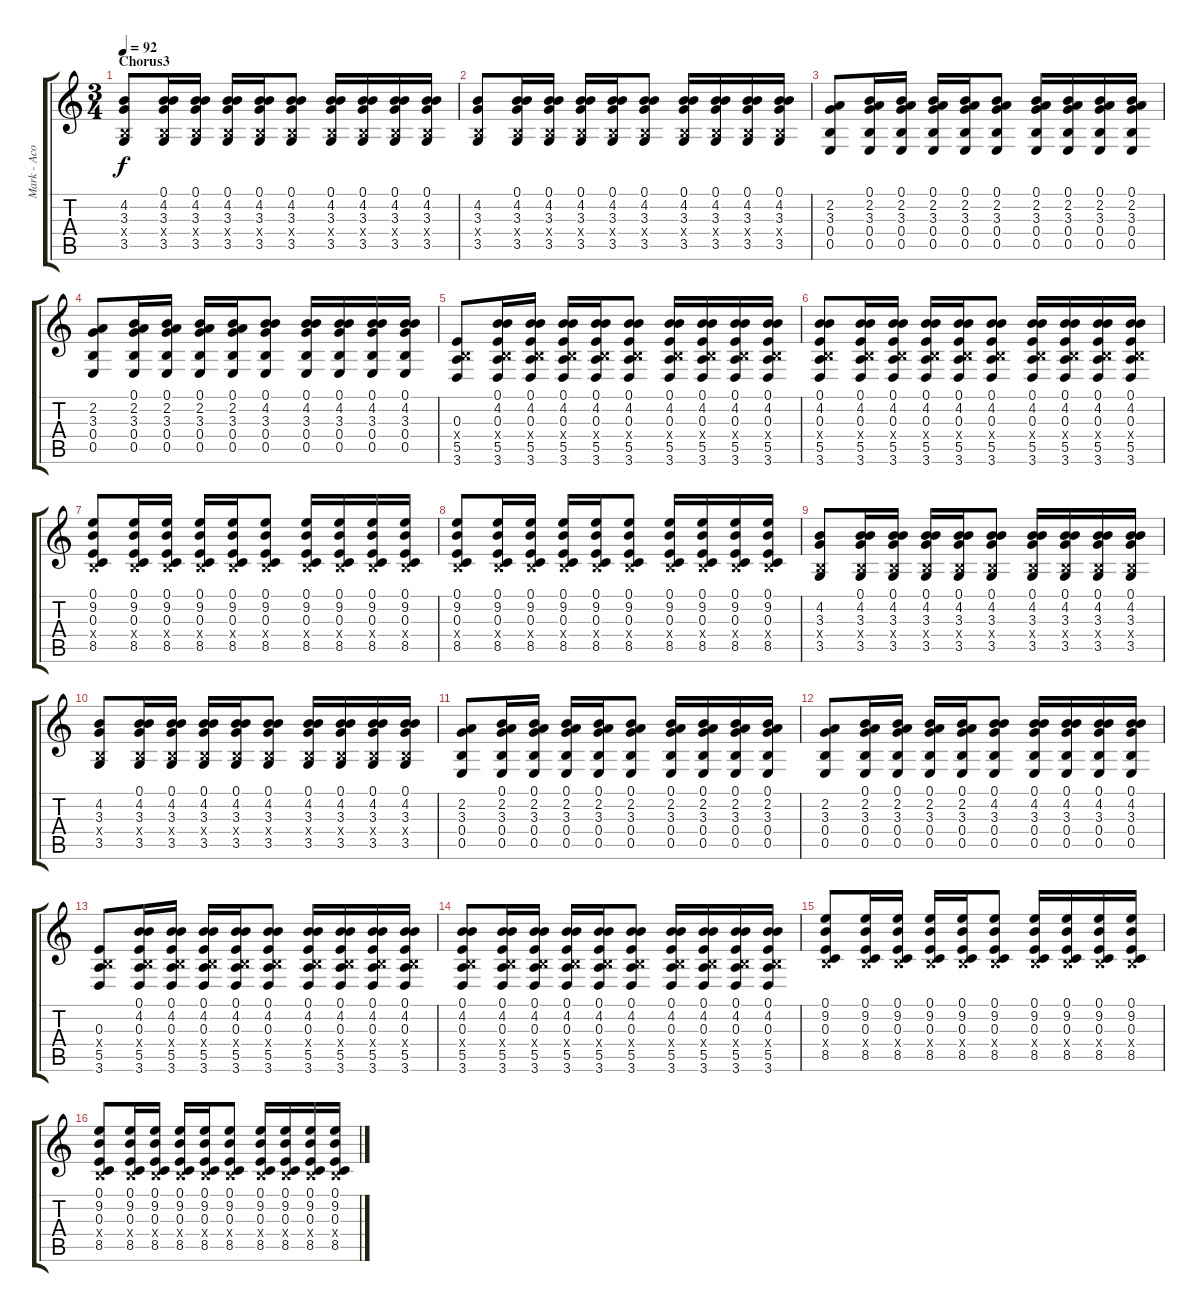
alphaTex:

\track ("Mark - Acoustic 12 strings" "Mark - Aco") {instrument acousticguitarsteel}
\staff {score tabs}
\tuning (B3 G3 E3 B2 E2 B1) {hide}
\ts (3 4)
\section ("" "Chorus3")
\tempo 92
\clef g2
\ks c
(4.2 3.3 0.4{x} 3.5).8{dy f} (0.1 4.2 3.3 0.4{x} 3.5).16 (0.1 4.2 3.3 0.4{x} 3.5).16 (0.1 4.2 3.3 0.4{x} 3.5).16 (0.1 4.2 3.3 0.4{x} 3.5).16 (0.1 4.2 3.3 0.4{x} 3.5).8 (0.1 4.2 3.3 0.4{x} 3.5).16 (0.1 4.2 3.3 0.4{x} 3.5).16 (0.1 4.2 3.3 0.4{x} 3.5).16 (0.1 4.2 3.3 0.4{x} 3.5).16 |
(4.2 3.3 0.4{x} 3.5).8 (0.1 4.2 3.3 0.4{x} 3.5).16 (0.1 4.2 3.3 0.4{x} 3.5).16 (0.1 4.2 3.3 0.4{x} 3.5).16 (0.1 4.2 3.3 0.4{x} 3.5).16 (0.1 4.2 3.3 0.4{x} 3.5).8 (0.1 4.2 3.3 0.4{x} 3.5).16 (0.1 4.2 3.3 0.4{x} 3.5).16 (0.1 4.2 3.3 0.4{x} 3.5).16 (0.1 4.2 3.3 0.4{x} 3.5).16 |
(2.2 3.3 0.4 0.5).8 (0.1 2.2 3.3 0.4 0.5).16 (0.1 2.2 3.3 0.4 0.5).16 (0.1 2.2 3.3 0.4 0.5).16 (0.1 2.2 3.3 0.4 0.5).16 (0.1 2.2 3.3 0.4 0.5).8 (0.1 2.2 3.3 0.4 0.5).16 (0.1 2.2 3.3 0.4 0.5).16 (0.1 2.2 3.3 0.4 0.5).16 (0.1 2.2 3.3 0.4 0.5).16 |
(2.2 3.3 0.4 0.5).8 (0.1 2.2 3.3 0.4 0.5).16 (0.1 2.2 3.3 0.4 0.5).16 (0.1 2.2 3.3 0.4 0.5).16 (0.1 2.2 3.3 0.4 0.5).16 (0.1 4.2 3.3 0.4 0.5).8 (0.1 4.2 3.3 0.4 0.5).16 (0.1 4.2 3.3 0.4 0.5).16 (0.1 4.2 3.3 0.4 0.5).16 (0.1 4.2 3.3 0.4 0.5).16 |
(0.3 0.4{x} 5.5 3.6).8 (0.1 4.2 0.3 0.4{x} 5.5 3.6).16 (0.1 4.2 0.3 0.4{x} 5.5 3.6).16 (0.1 4.2 0.3 0.4{x} 5.5 3.6).16 (0.1 4.2 0.3 0.4{x} 5.5 3.6).16 (0.1 4.2 0.3 0.4{x} 5.5 3.6).8 (0.1 4.2 0.3 0.4{x} 5.5 3.6).16 (0.1 4.2 0.3 0.4{x} 5.5 3.6).16 (0.1 4.2 0.3 0.4{x} 5.5 3.6).16 (0.1 4.2 0.3 0.4{x} 5.5 3.6).16 |
(0.1 4.2 0.3 0.4{x} 5.5 3.6).8 (0.1 4.2 0.3 0.4{x} 5.5 3.6).16 (0.1 4.2 0.3 0.4{x} 5.5 3.6).16 (0.1 4.2 0.3 0.4{x} 5.5 3.6).16 (0.1 4.2 0.3 0.4{x} 5.5 3.6).16 (0.1 4.2 0.3 0.4{x} 5.5 3.6).8 (0.1 4.2 0.3 0.4{x} 5.5 3.6).16 (0.1 4.2 0.3 0.4{x} 5.5 3.6).16 (0.1 4.2 0.3 0.4{x} 5.5 3.6).16 (0.1 4.2 0.3 0.4{x} 5.5 3.6).16 |
(0.1 9.2 0.3 0.4{x} 8.5).8 (0.1 9.2 0.3 0.4{x} 8.5).16 (0.1 9.2 0.3 0.4{x} 8.5).16 (0.1 9.2 0.3 0.4{x} 8.5).16 (0.1 9.2 0.3 0.4{x} 8.5).16 (0.1 9.2 0.3 0.4{x} 8.5).8 (0.1 9.2 0.3 0.4{x} 8.5).16 (0.1 9.2 0.3 0.4{x} 8.5).16 (0.1 9.2 0.3 0.4{x} 8.5).16 (0.1 9.2 0.3 0.4{x} 8.5).16 |
(0.1 9.2 0.3 0.4{x} 8.5).8 (0.1 9.2 0.3 0.4{x} 8.5).16 (0.1 9.2 0.3 0.4{x} 8.5).16 (0.1 9.2 0.3 0.4{x} 8.5).16 (0.1 9.2 0.3 0.4{x} 8.5).16 (0.1 9.2 0.3 0.4{x} 8.5).8 (0.1 9.2 0.3 0.4{x} 8.5).16 (0.1 9.2 0.3 0.4{x} 8.5).16 (0.1 9.2 0.3 0.4{x} 8.5).16 (0.1 9.2 0.3 0.4{x} 8.5).16 |
(4.2 3.3 0.4{x} 3.5).8 (0.1 4.2 3.3 0.4{x} 3.5).16 (0.1 4.2 3.3 0.4{x} 3.5).16 (0.1 4.2 3.3 0.4{x} 3.5).16 (0.1 4.2 3.3 0.4{x} 3.5).16 (0.1 4.2 3.3 0.4{x} 3.5).8 (0.1 4.2 3.3 0.4{x} 3.5).16 (0.1 4.2 3.3 0.4{x} 3.5).16 (0.1 4.2 3.3 0.4{x} 3.5).16 (0.1 4.2 3.3 0.4{x} 3.5).16 |
(4.2 3.3 0.4{x} 3.5).8 (0.1 4.2 3.3 0.4{x} 3.5).16 (0.1 4.2 3.3 0.4{x} 3.5).16 (0.1 4.2 3.3 0.4{x} 3.5).16 (0.1 4.2 3.3 0.4{x} 3.5).16 (0.1 4.2 3.3 0.4{x} 3.5).8 (0.1 4.2 3.3 0.4{x} 3.5).16 (0.1 4.2 3.3 0.4{x} 3.5).16 (0.1 4.2 3.3 0.4{x} 3.5).16 (0.1 4.2 3.3 0.4{x} 3.5).16 |
(2.2 3.3 0.4 0.5).8 (0.1 2.2 3.3 0.4 0.5).16 (0.1 2.2 3.3 0.4 0.5).16 (0.1 2.2 3.3 0.4 0.5).16 (0.1 2.2 3.3 0.4 0.5).16 (0.1 2.2 3.3 0.4 0.5).8 (0.1 2.2 3.3 0.4 0.5).16 (0.1 2.2 3.3 0.4 0.5).16 (0.1 2.2 3.3 0.4 0.5).16 (0.1 2.2 3.3 0.4 0.5).16 |
(2.2 3.3 0.4 0.5).8 (0.1 2.2 3.3 0.4 0.5).16 (0.1 2.2 3.3 0.4 0.5).16 (0.1 2.2 3.3 0.4 0.5).16 (0.1 2.2 3.3 0.4 0.5).16 (0.1 4.2 3.3 0.4 0.5).8 (0.1 4.2 3.3 0.4 0.5).16 (0.1 4.2 3.3 0.4 0.5).16 (0.1 4.2 3.3 0.4 0.5).16 (0.1 4.2 3.3 0.4 0.5).16 |
(0.3 0.4{x} 5.5 3.6).8 (0.1 4.2 0.3 0.4{x} 5.5 3.6).16 (0.1 4.2 0.3 0.4{x} 5.5 3.6).16 (0.1 4.2 0.3 0.4{x} 5.5 3.6).16 (0.1 4.2 0.3 0.4{x} 5.5 3.6).16 (0.1 4.2 0.3 0.4{x} 5.5 3.6).8 (0.1 4.2 0.3 0.4{x} 5.5 3.6).16 (0.1 4.2 0.3 0.4{x} 5.5 3.6).16 (0.1 4.2 0.3 0.4{x} 5.5 3.6).16 (0.1 4.2 0.3 0.4{x} 5.5 3.6).16 |
(0.1 4.2 0.3 0.4{x} 5.5 3.6).8 (0.1 4.2 0.3 0.4{x} 5.5 3.6).16 (0.1 4.2 0.3 0.4{x} 5.5 3.6).16 (0.1 4.2 0.3 0.4{x} 5.5 3.6).16 (0.1 4.2 0.3 0.4{x} 5.5 3.6).16 (0.1 4.2 0.3 0.4{x} 5.5 3.6).8 (0.1 4.2 0.3 0.4{x} 5.5 3.6).16 (0.1 4.2 0.3 0.4{x} 5.5 3.6).16 (0.1 4.2 0.3 0.4{x} 5.5 3.6).16 (0.1 4.2 0.3 0.4{x} 5.5 3.6).16 |
(0.1 9.2 0.3 0.4{x} 8.5).8 (0.1 9.2 0.3 0.4{x} 8.5).16 (0.1 9.2 0.3 0.4{x} 8.5).16 (0.1 9.2 0.3 0.4{x} 8.5).16 (0.1 9.2 0.3 0.4{x} 8.5).16 (0.1 9.2 0.3 0.4{x} 8.5).8 (0.1 9.2 0.3 0.4{x} 8.5).16 (0.1 9.2 0.3 0.4{x} 8.5).16 (0.1 9.2 0.3 0.4{x} 8.5).16 (0.1 9.2 0.3 0.4{x} 8.5).16 |
(0.1 9.2 0.3 0.4{x} 8.5).8 (0.1 9.2 0.3 0.4{x} 8.5).16 (0.1 9.2 0.3 0.4{x} 8.5).16 (0.1 9.2 0.3 0.4{x} 8.5).16 (0.1 9.2 0.3 0.4{x} 8.5).16 (0.1 9.2 0.3 0.4{x} 8.5).8 (0.1 9.2 0.3 0.4{x} 8.5).16 (0.1 9.2 0.3 0.4{x} 8.5).16 (0.1 9.2 0.3 0.4{x} 8.5).16 (0.1 9.2 0.3 0.4{x} 8.5).16
